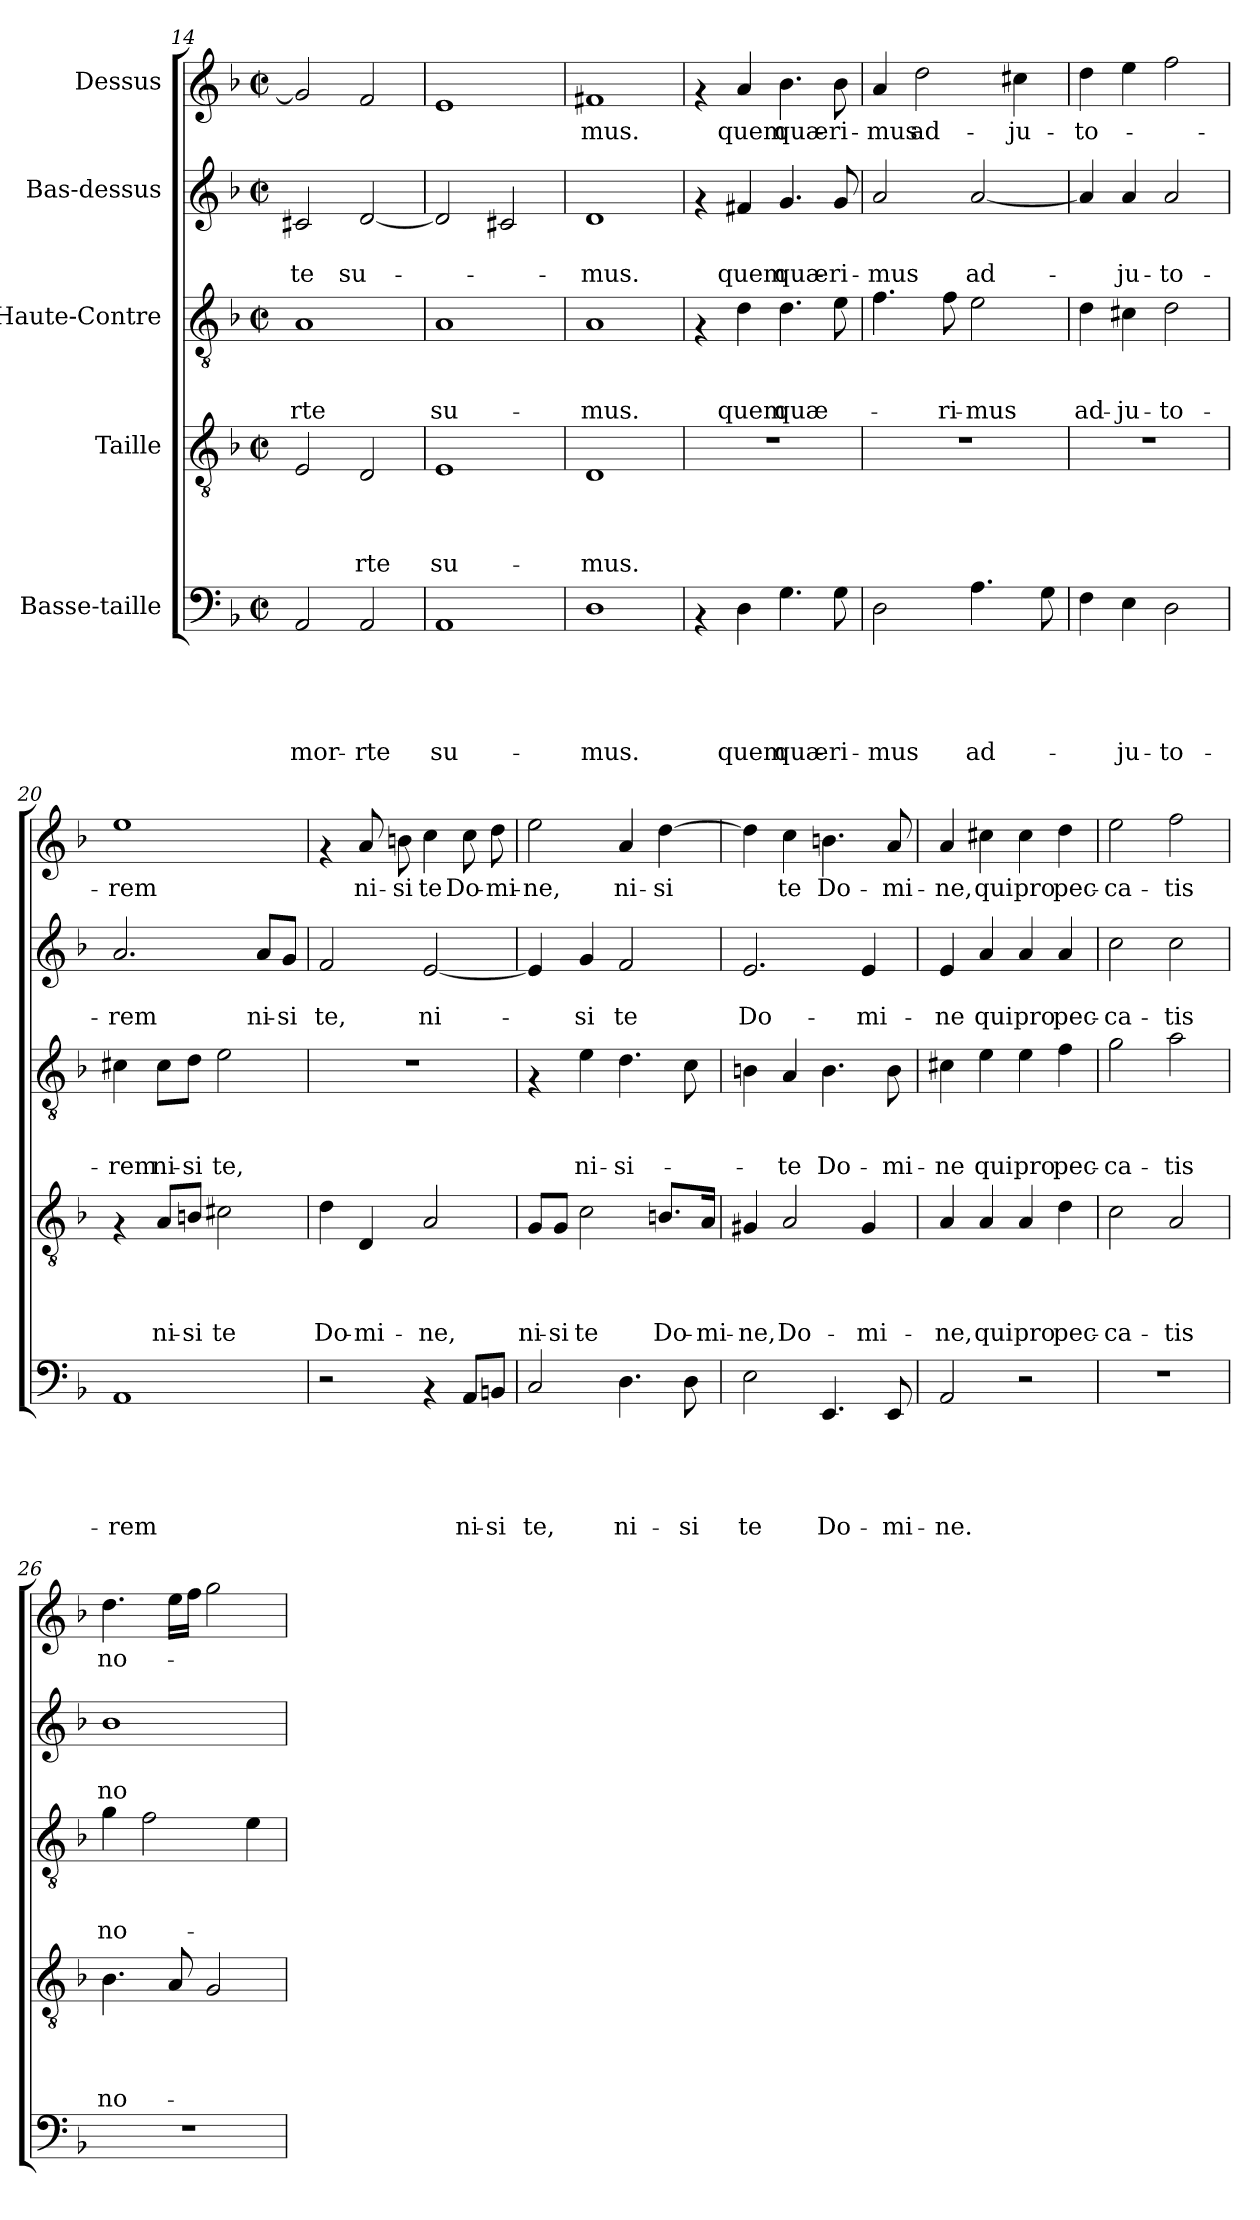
**kern	**text	**text	**text	**text	**text	**kern	**text	**text	**text	**text	**kern	**text	**text	**text	**kern	**text	**text	**kern	**text
*part5	*part5	*part5	*part5	*part5	*part5	*part4	*part4	*part4	*part4	*part4	*part3	*part3	*part3	*part3	*part2	*part2	*part2	*part1	*part1
*staff5	*staff5	*staff5	*staff5	*staff5	*staff5	*staff4	*staff4	*staff4	*staff4	*staff4	*staff3	*staff3	*staff3	*staff3	*staff2	*staff2	*staff2	*staff1	*staff1
*I"Basse-taille	*	*	*	*	*	*I"Taille	*	*	*	*	*I"Haute-Contre	*	*	*	*I"Bas-dessus	*	*	*I"Dessus	*
!!LO:PB:g=z
*clefF4	*	*	*	*	*	*clefGv2	*	*	*	*	*clefGv2	*	*	*	*clefG2	*	*	*clefG2	*
*k[b-]	*	*	*	*	*	*k[b-]	*	*	*	*	*k[b-]	*	*	*	*k[b-]	*	*	*k[b-]	*
*F:	*	*	*	*	*	*F:	*	*	*	*	*F:	*	*	*	*F:	*	*	*F:	*
*M2/2	*	*	*	*	*	*M2/2	*	*	*	*	*M2/2	*	*	*	*M2/2	*	*	*M2/2	*
*met(c|)	*	*	*	*	*	*met(c|)	*	*	*	*	*met(c|)	*	*	*	*met(c|)	*	*	*met(c|)	*
=14	=14	=14	=14	=14	=14	=14	=14	=14	=14	=14	=14	=14	=14	=14	=14	=14	=14	=14	=14
!	!	!	!	!	!LO:LY:b	!	!	!	!	!	!	!	!	!LO:LY:b	!	!	!LO:LY:b	!	!
2AA/	.	.	.	.	mor-	2E/	.	.	.	.	1A	.	.	-rte	2c#X/	.	-te	2g/]	.
!	!	!	!	!	!LO:LY:b	!	!	!	!	!LO:LY:b	!	!	!	!	!	!	!LO:LY:b	!	!
2AA/	.	.	.	.	-rte	2D/	.	.	.	-rte	.	.	.	.	[<2d/	.	su-	2f/	.
=15	=15	=15	=15	=15	=15	=15	=15	=15	=15	=15	=15	=15	=15	=15	=15	=15	=15	=15	=15
!	!	!	!	!	!LO:LY:b	!	!	!	!	!LO:LY:b	!	!	!	!LO:LY:b	!	!	!	!	!
1AA	.	.	.	.	su-	1E	.	.	.	su-	1A	.	.	su-	2d/]	.	.	1e	.
.	.	.	.	.	.	.	.	.	.	.	.	.	.	.	2c#X/	.	.	.	.
=16	=16	=16	=16	=16	=16	=16	=16	=16	=16	=16	=16	=16	=16	=16	=16	=16	=16	=16	=16
!	!	!	!	!	!LO:LY:b	!	!	!	!	!LO:LY:b	!	!	!	!LO:LY:b	!	!	!LO:LY:b	!	!LO:LY:b
1D	.	.	.	.	-mus.	1D	.	.	.	-mus.	1A	.	.	-mus.	1d	.	-mus.	1f#X	-mus.
=17	=17	=17	=17	=17	=17	=17	=17	=17	=17	=17	=17	=17	=17	=17	=17	=17	=17	=17	=17
4rAA	.	.	.	.	.	1r	.	.	.	.	4rF	.	.	.	4rf	.	.	4rf	.
!	!	!	!	!	!LO:LY:b	!	!	!	!	!	!	!	!	!LO:LY:b	!	!	!LO:LY:b	!	!LO:LY:b
4D\	.	.	.	.	quem	.	.	.	.	.	4d\	.	.	quem	4f#X/	.	quem	4a/	quem
!	!	!	!	!	!LO:LY:b	!	!	!	!	!	!	!	!	!LO:LY:b	!	!	!LO:LY:b	!	!LO:LY:b
4.G\	.	.	.	.	quæ-	.	.	.	.	.	4.d\	.	.	quæ-	4.g/	.	quæ-	4.b-\	quæ-
!	!	!	!	!	!LO:LY:b	!	!	!	!	!	!	!	!	!	!	!	!LO:LY:b	!	!LO:LY:b
8G\	.	.	.	.	-ri-	.	.	.	.	.	8e\	.	.	.	8g/	.	-ri-	8b-\	-ri-
=18	=18	=18	=18	=18	=18	=18	=18	=18	=18	=18	=18	=18	=18	=18	=18	=18	=18	=18	=18
!	!	!	!	!	!LO:LY:b	!	!	!	!	!	!	!	!	!	!	!	!LO:LY:b	!	!LO:LY:b
2D\	.	.	.	.	-mus	1r	.	.	.	.	4.f\	.	.	.	2a/	.	-mus	4a/	-mus
!	!	!	!	!	!	!	!	!	!	!	!	!	!	!	!	!	!	!	!LO:LY:b
.	.	.	.	.	.	.	.	.	.	.	.	.	.	.	.	.	.	2dd\	ad-
!	!	!	!	!	!	!	!	!	!	!	!	!	!	!LO:LY:b	!	!	!	!	!
.	.	.	.	.	.	.	.	.	.	.	8f\	.	.	-ri-	.	.	.	.	.
!	!	!	!	!	!LO:LY:b	!	!	!	!	!	!	!	!	!LO:LY:b	!	!	!LO:LY:b	!	!
4.A\	.	.	.	.	ad-	.	.	.	.	.	2e\	.	.	-mus	[<2a/	.	ad-	.	.
!	!	!	!	!	!	!	!	!	!	!	!	!	!	!	!	!	!	!	!LO:LY:b
.	.	.	.	.	.	.	.	.	.	.	.	.	.	.	.	.	.	4cc#X\	-ju-
8G\	.	.	.	.	.	.	.	.	.	.	.	.	.	.	.	.	.	.	.
=19	=19	=19	=19	=19	=19	=19	=19	=19	=19	=19	=19	=19	=19	=19	=19	=19	=19	=19	=19
!	!	!	!	!	!	!	!	!	!	!	!	!	!	!LO:LY:b	!	!	!	!	!LO:LY:b
4F\	.	.	.	.	.	1r	.	.	.	.	4d\	.	.	ad-	4a/]	.	.	4dd\	-to-
!	!	!	!	!	!LO:LY:b	!	!	!	!	!	!	!	!	!LO:LY:b	!	!	!LO:LY:b	!	!
4E\	.	.	.	.	-ju-	.	.	.	.	.	4c#X\	.	.	-ju-	4a/	.	-ju-	4ee\	.
!	!	!	!	!	!LO:LY:b	!	!	!	!	!	!	!	!	!LO:LY:b	!	!	!LO:LY:b	!	!
2D\	.	.	.	.	-to-	.	.	.	.	.	2d\	.	.	-to-	2a/	.	-to-	2ff\	.
!!LO:PB:g=z
=20	=20	=20	=20	=20	=20	=20	=20	=20	=20	=20	=20	=20	=20	=20	=20	=20	=20	=20	=20
!	!	!	!	!	!LO:LY:b	!	!	!	!	!	!	!	!	!LO:LY:b	!	!	!LO:LY:b	!	!LO:LY:b
1AA	.	.	.	.	-rem	4rF	.	.	.	.	4c#X\	.	.	-rem	2.a/	.	-rem	1ee	-rem
!	!	!	!	!	!	!	!	!	!	!LO:LY:b	!	!	!	!LO:LY:b	!	!	!	!	!
.	.	.	.	.	.	8A/L	.	.	.	ni-	8c#\L	.	.	ni-	.	.	.	.	.
!	!	!	!	!	!	!	!	!	!	!LO:LY:b	!	!	!	!LO:LY:b	!	!	!	!	!
.	.	.	.	.	.	8Bn/J	.	.	.	-si	8d\J	.	.	-si	.	.	.	.	.
!	!	!	!	!	!	!	!	!	!	!LO:LY:b	!	!	!	!LO:LY:b	!	!	!	!	!
.	.	.	.	.	.	2c#X\	.	.	.	te	2e\	.	.	te,	.	.	.	.	.
!	!	!	!	!	!	!	!	!	!	!	!	!	!	!	!	!	!LO:LY:b	!	!
.	.	.	.	.	.	.	.	.	.	.	.	.	.	.	8a/L	.	ni-	.	.
!	!	!	!	!	!	!	!	!	!	!	!	!	!	!	!	!	!LO:LY:b	!	!
.	.	.	.	.	.	.	.	.	.	.	.	.	.	.	8g/J	.	-si	.	.
=21	=21	=21	=21	=21	=21	=21	=21	=21	=21	=21	=21	=21	=21	=21	=21	=21	=21	=21	=21
!	!	!	!	!	!	!	!	!	!	!LO:LY:b	!	!	!	!	!	!	!LO:LY:b	!	!
2r	.	.	.	.	.	4d\	.	.	.	Do-	1r	.	.	.	2f/	.	te,	4rf	.
!	!	!	!	!	!	!	!	!	!	!LO:LY:b	!	!	!	!	!	!	!	!	!LO:LY:b
.	.	.	.	.	.	4D/	.	.	.	-mi-	.	.	.	.	.	.	.	8a/	ni-
!	!	!	!	!	!	!	!	!	!	!	!	!	!	!	!	!	!	!	!LO:LY:b
.	.	.	.	.	.	.	.	.	.	.	.	.	.	.	.	.	.	8bn\	-si
!	!	!	!	!	!	!	!	!	!	!LO:LY:b	!	!	!	!	!	!	!LO:LY:b	!	!LO:LY:b
4rAA	.	.	.	.	.	2A/	.	.	.	-ne,	.	.	.	.	[<2e/	.	ni-	4cc\	te
!	!	!	!	!	!LO:LY:b	!	!	!	!	!	!	!	!	!	!	!	!	!	!LO:LY:b
8AA/L	.	.	.	.	ni-	.	.	.	.	.	.	.	.	.	.	.	.	8cc\	Do-
!	!	!	!	!	!LO:LY:b	!	!	!	!	!	!	!	!	!	!	!	!	!	!LO:LY:b
8BBn/J	.	.	.	.	-si	.	.	.	.	.	.	.	.	.	.	.	.	8dd\	-mi-
=22	=22	=22	=22	=22	=22	=22	=22	=22	=22	=22	=22	=22	=22	=22	=22	=22	=22	=22	=22
!	!	!	!	!	!LO:LY:b	!	!	!	!	!LO:LY:b	!	!	!	!	!	!	!	!	!LO:LY:b
2C/	.	.	.	.	te,	8G/L	.	.	.	ni-	4rF	.	.	.	4e/]	.	.	2ee\	-ne,
!	!	!	!	!	!	!	!	!	!	!LO:LY:b	!	!	!	!	!	!	!	!	!
.	.	.	.	.	.	8G/J	.	.	.	-si	.	.	.	.	.	.	.	.	.
!	!	!	!	!	!	!	!	!	!	!LO:LY:b	!	!	!	!LO:LY:b	!	!	!LO:LY:b	!	!
.	.	.	.	.	.	2c\	.	.	.	te	4e\	.	.	ni-	4g/	.	-si	.	.
!	!	!	!	!	!LO:LY:b	!	!	!	!	!	!	!	!	!LO:LY:b	!	!	!LO:LY:b	!	!LO:LY:b
4.D\	.	.	.	.	ni-	.	.	.	.	.	4.d\	.	.	-si-	2f/	.	te	4a/	ni-
!	!	!	!	!	!	!	!	!	!	!LO:LY:b	!	!	!	!	!	!	!	!	!LO:LY:b
.	.	.	.	.	.	8.Bn/L	.	.	.	Do-	.	.	.	.	.	.	.	[>4dd\	-si
!	!	!	!	!	!LO:LY:b	!	!	!	!	!	!	!	!	!	!	!	!	!	!
8D\	.	.	.	.	-si	.	.	.	.	.	8c\	.	.	.	.	.	.	.	.
!	!	!	!	!	!	!	!	!	!	!LO:LY:b	!	!	!	!	!	!	!	!	!
.	.	.	.	.	.	16A/Jk	.	.	.	-mi-	.	.	.	.	.	.	.	.	.
=23	=23	=23	=23	=23	=23	=23	=23	=23	=23	=23	=23	=23	=23	=23	=23	=23	=23	=23	=23
!	!	!	!	!	!LO:LY:b	!	!	!	!	!LO:LY:b	!	!	!	!	!	!	!LO:LY:b	!	!
2E\	.	.	.	.	te	4G#X/	.	.	.	-ne,	4Bn\	.	.	.	2.e/	.	Do-	4dd\]	.
!	!	!	!	!	!	!	!	!	!	!LO:LY:b	!	!	!	!LO:LY:b	!	!	!	!	!LO:LY:b
.	.	.	.	.	.	2A/	.	.	.	Do-	4A/	.	.	-te	.	.	.	4cc\	te
!	!	!	!	!	!LO:LY:b	!	!	!	!	!	!	!	!	!LO:LY:b	!	!	!	!	!LO:LY:b
4.EE/	.	.	.	.	Do-	.	.	.	.	.	4.B\	.	.	Do-	.	.	.	4.bn\	Do-
!	!	!	!	!	!	!	!	!	!	!LO:LY:b	!	!	!	!	!	!	!LO:LY:b	!	!
.	.	.	.	.	.	4G#/	.	.	.	-mi-	.	.	.	.	4e/	.	-mi-	.	.
!	!	!	!	!	!LO:LY:b	!	!	!	!	!	!	!	!	!LO:LY:b	!	!	!	!	!LO:LY:b
8EE/	.	.	.	.	-mi-	.	.	.	.	.	8B\	.	.	-mi-	.	.	.	8a/	-mi-
=24	=24	=24	=24	=24	=24	=24	=24	=24	=24	=24	=24	=24	=24	=24	=24	=24	=24	=24	=24
!	!	!	!	!	!LO:LY:b	!	!	!	!	!LO:LY:b	!	!	!	!LO:LY:b	!	!	!LO:LY:b	!	!LO:LY:b
2AA/	.	.	.	.	-ne.	4A/	.	.	.	-ne,	4c#X\	.	.	-ne	4e/	.	-ne	4a/	-ne,
!	!	!	!	!	!	!	!	!	!	!LO:LY:b	!	!	!	!LO:LY:b	!	!	!LO:LY:b	!	!LO:LY:b
.	.	.	.	.	.	4A/	.	.	.	qui	4e\	.	.	qui	4a/	.	qui	4cc#X\	qui
!	!	!	!	!	!	!	!	!	!	!LO:LY:b	!	!	!	!LO:LY:b	!	!	!LO:LY:b	!	!LO:LY:b
2r	.	.	.	.	.	4A/	.	.	.	pro	4e\	.	.	pro	4a/	.	pro	4cc#\	pro
!	!	!	!	!	!	!	!	!	!	!LO:LY:b	!	!	!	!LO:LY:b	!	!	!LO:LY:b	!	!LO:LY:b
.	.	.	.	.	.	4d\	.	.	.	pec-	4f\	.	.	pec-	4a/	.	pec-	4dd\	pec-
!!LO:LB:g=z
=25	=25	=25	=25	=25	=25	=25	=25	=25	=25	=25	=25	=25	=25	=25	=25	=25	=25	=25	=25
!	!	!	!	!	!	!	!	!	!	!LO:LY:b	!	!	!	!LO:LY:b	!	!	!LO:LY:b	!	!LO:LY:b
1r	.	.	.	.	.	2c\	.	.	.	-ca-	2g\	.	.	-ca-	2cc\	.	-ca-	2ee\	-ca-
!	!	!	!	!	!	!	!	!	!	!LO:LY:b	!	!	!	!LO:LY:b	!	!	!LO:LY:b	!	!LO:LY:b
.	.	.	.	.	.	2A/	.	.	.	-tis	2a\	.	.	-tis	2cc\	.	-tis	2ff\	-tis
=26	=26	=26	=26	=26	=26	=26	=26	=26	=26	=26	=26	=26	=26	=26	=26	=26	=26	=26	=26
!	!	!	!	!	!	!	!	!	!	!LO:LY:b	!	!	!	!LO:LY:b	!	!	!LO:LY:b	!	!LO:LY:b
1r	.	.	.	.	.	4.B-\	.	.	.	no-	4g\	.	.	no-	1b-	.	no-	4.dd\	no-
.	.	.	.	.	.	.	.	.	.	.	2f\	.	.	.	.	.	.	.	.
.	.	.	.	.	.	8A/	.	.	.	.	.	.	.	.	.	.	.	16ee\LL	.
.	.	.	.	.	.	.	.	.	.	.	.	.	.	.	.	.	.	16ff\JJ	.
.	.	.	.	.	.	2G/	.	.	.	.	.	.	.	.	.	.	.	2gg\	.
.	.	.	.	.	.	.	.	.	.	.	4e\	.	.	.	.	.	.	.	.
=	=	=	=	=	=	=	=	=	=	=	=	=	=	=	=	=	=	=	=
*-	*-	*-	*-	*-	*-	*-	*-	*-	*-	*-	*-	*-	*-	*-	*-	*-	*-	*-	*-
